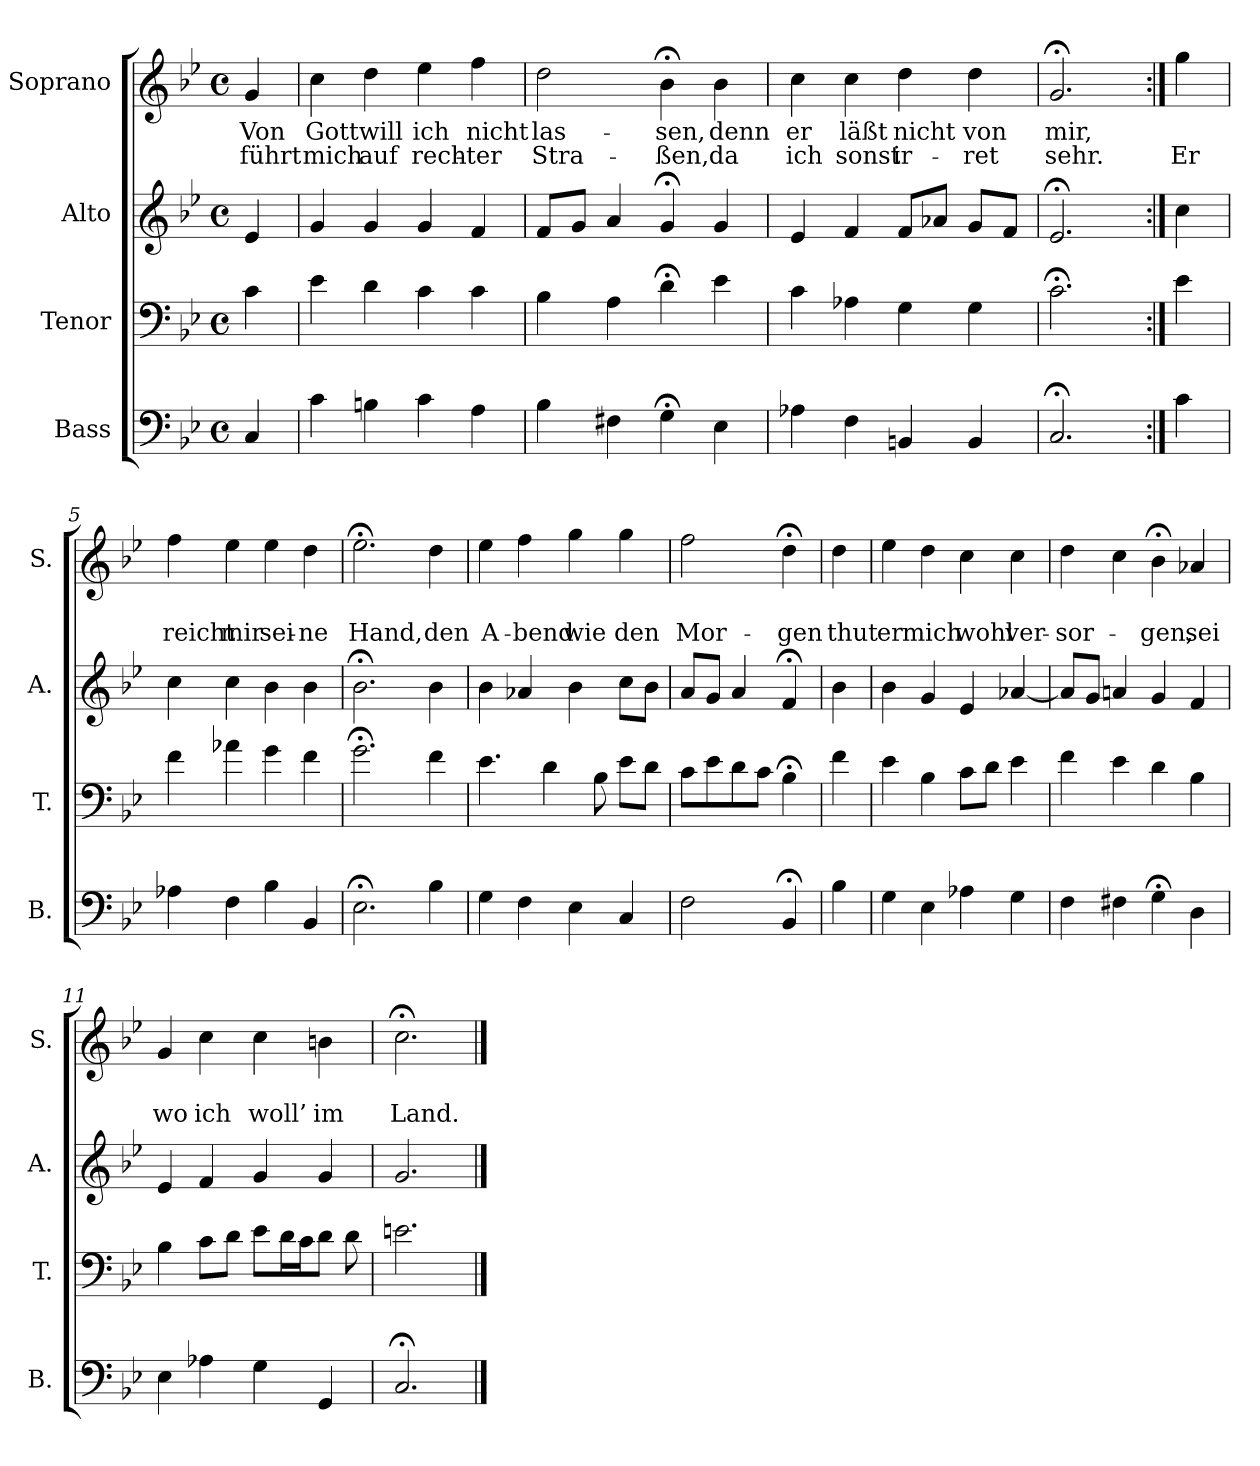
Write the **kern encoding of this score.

**kern	**kern	**kern	**kern	**text	**text
*part4	*part3	*part2	*part1	*part1	*part1
*staff4	*staff3	*staff2	*staff1	*staff1	*staff1
*I"Bass	*I"Tenor	*I"Alto	*I"Soprano	*	*
*I'B.	*I'T.	*I'A.	*I'S.	*	*
*clefF4	*clefF4	*clefG2	*clefG2	*	*
*k[b-e-]	*k[b-e-]	*k[b-e-]	*k[b-e-]	*	*
*g:	*g:	*g:	*g:	*	*
*M4/4	*M4/4	*M4/4	*M4/4	*	*
*met(c)	*met(c)	*met(c)	*met(c)	*	*
=	=	=	=	=	=
4C/	4c\	4e-/	4g/	Von	führt
=1	=1	=1	=1	=1	=1
4c\	4e-\	4g/	4cc\	Gott	mich
4Bn\	4d\	4g/	4dd\	will	auf
4c\	4c\	4g/	4ee-\	ich	rech-
4A\	4c\	4f/	4ff\	nicht	-ter
=2	=2	=2	=2	=2	=2
4B-\	4B-\	8f/L	2dd\	las-	Stra-
.	.	8g/J	.	.	.
4F#X\	4A\	4a/	.	.	.
4G;<\	4d;<\	4g;</	4b-;<\	-sen,	-ßen,
4E-\	4e-\	4g/	4b-\	denn	da
=3	=3	=3	=3	=3	=3
4A-X\	4c\	4e-/	4cc\	er	ich
4F\	4A-X\	4f/	4cc\	läßt	sonst
4BBn/	4G\	8f/L	4dd\	nicht	ir-
.	.	8a-X/J	.	.	.
4BB/	4G\	8g/L	4dd\	von	-ret
.	.	8f/J	.	.	.
=4	=4	=4	=4	=4	=4
2.C;</	2.c;<\	2.e-;</	2.g;</	mir,	sehr.
!!LO:LB:g=z
=4a:|!	=4a:|!	=4a:|!	=4a:|!	=4a:|!	=4a:|!
4c\	4e-\	4cc\	4gg\	.	Er
=5	=5	=5	=5	=5	=5
4A-X\	4f\	4cc\	4ff\	.	reicht
4F\	4a-X\	4cc\	4ee-\	.	mir
4B-\	4g\	4b-\	4ee-\	.	sei-
4BB-/	4f\	4b-\	4dd\	.	-ne
=6	=6	=6	=6	=6	=6
2.E-;<\	2.g;<\	2.b-;<\	2.ee-;<\	.	Hand,
4B-\	4f\	4b-\	4dd\	.	den
=7	=7	=7	=7	=7	=7
4G\	4.e-\	4b-\	4ee-\	.	A-
4F\	.	4a-X/	4ff\	.	-bend
.	4d\	.	.	.	.
4E-\	.	4b-\	4gg\	.	wie
.	8B-\	.	.	.	.
4C/	8e-\L	8cc\L	4gg\	.	den
.	8d\J	8b-\J	.	.	.
=8	=8	=8	=8	=8	=8
2F\	8c\L	8a/L	2ff\	.	Mor-
.	8e-\	8g/J	.	.	.
.	8d\	4a/	.	.	.
.	8c\J	.	.	.	.
4BB-;</	4B-;<\	4f;</	4dd;<\	.	-gen
!!LO:PB:g=z
=8a	=8a	=8a	=8a	=8a	=8a
4B-\	4f\	4b-\	4dd\	.	thut
=9	=9	=9	=9	=9	=9
4G\	4e-\	4b-\	4ee-\	.	er
4E-\	4B-\	4g/	4dd\	.	mich
4A-X\	8c\L	4e-/	4cc\	.	wohl
.	8d\J	.	.	.	.
4G\	4e-\	[4a-X/	4cc\	.	ver-
=10	=10	=10	=10	=10	=10
4F\	4f\	8a-/L]	4dd\	.	-sor-
.	.	8g/J	.	.	.
4F#X\	4e-\	4an/	4cc\	.	.
4G;<\	4d\	4g/	4b-;<\	.	-gen,
4D\	4B-\	4f/	4a-X/	.	sei
=11	=11	=11	=11	=11	=11
4E-\	4B-\	4e-/	4g/	.	wo
4A-X\	8c\L	4f/	4cc\	.	ich
.	8d\J	.	.	.	.
4G\	8e-\L	4g/	4cc\	.	woll’
.	16d\L	.	.	.	.
.	16c\J	.	.	.	.
4GG/	8d\J	4g/	4bn\	.	im
.	8d\	.	.	.	.
=12	=12	=12	=12	=12	=12
2.C;</	2.en\	2.g/	2.cc;<\	.	Land.
==	==	==	==	==	==
*-	*-	*-	*-	*-	*-
